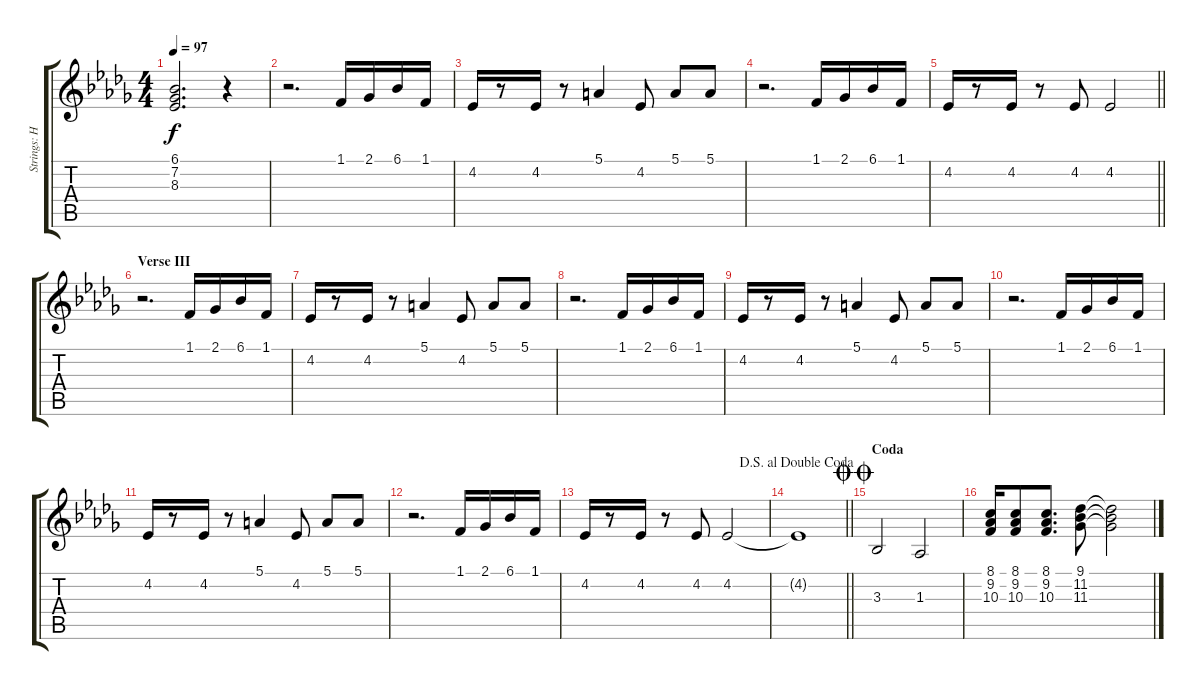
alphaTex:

\track ("Strings: Holly" "Strings: H") {instrument stringensemble1}
\staff {score tabs}
\tuning (E4 B3 G3 D3 A2 E2) {hide}
\ts (4 4)
\tempo 97
\clef g2
\ks db
(6.1{t} 7.2{t} 8.3{t}).2{d dy f} r.4 |
r.2{d} 1.1.16 2.1.16 6.1.16 1.1.16 |
4.2.16 r.8 4.2.16 r.8 5.1.4 4.2.8 5.1.8 5.1.8 |
r.2{d} 1.1.16 2.1.16 6.1.16 1.1.16 |
\barLineRight lightlight
4.2.16 r.8 4.2.16 r.8 4.2.8 4.2.2 |
\section ("" "Verse III")
r.2{d volume 10 instrument synthstrings1} 1.1.16 2.1.16 6.1.16 1.1.16 |
4.2.16 r.8 4.2.16 r.8 5.1.4 4.2.8 5.1.8 5.1.8 |
r.2{d} 1.1.16 2.1.16 6.1.16 1.1.16 |
4.2.16 r.8 4.2.16 r.8 5.1.4 4.2.8 5.1.8 5.1.8 |
r.2{d} 1.1.16 2.1.16 6.1.16 1.1.16 |
4.2.16 r.8 4.2.16 r.8 5.1.4 4.2.8 5.1.8 5.1.8 |
r.2{d} 1.1.16 2.1.16 6.1.16 1.1.16 |
4.2.16 r.8 4.2.16 r.8 4.2.8 4.2.2 |
\jump dalsegnoaldoublecoda
\barLineRight lightlight
4.2{t}.1 |
\section ("" "Coda")
\jump doublecoda
3.3.2 1.3.2 |
(8.1 9.2 10.3).16 (8.1 9.2 10.3).8 (8.1 9.2 10.3).8{d} (9.1 11.2 11.3).8 (9.1{t} 11.2{t} 11.3{t}).2
